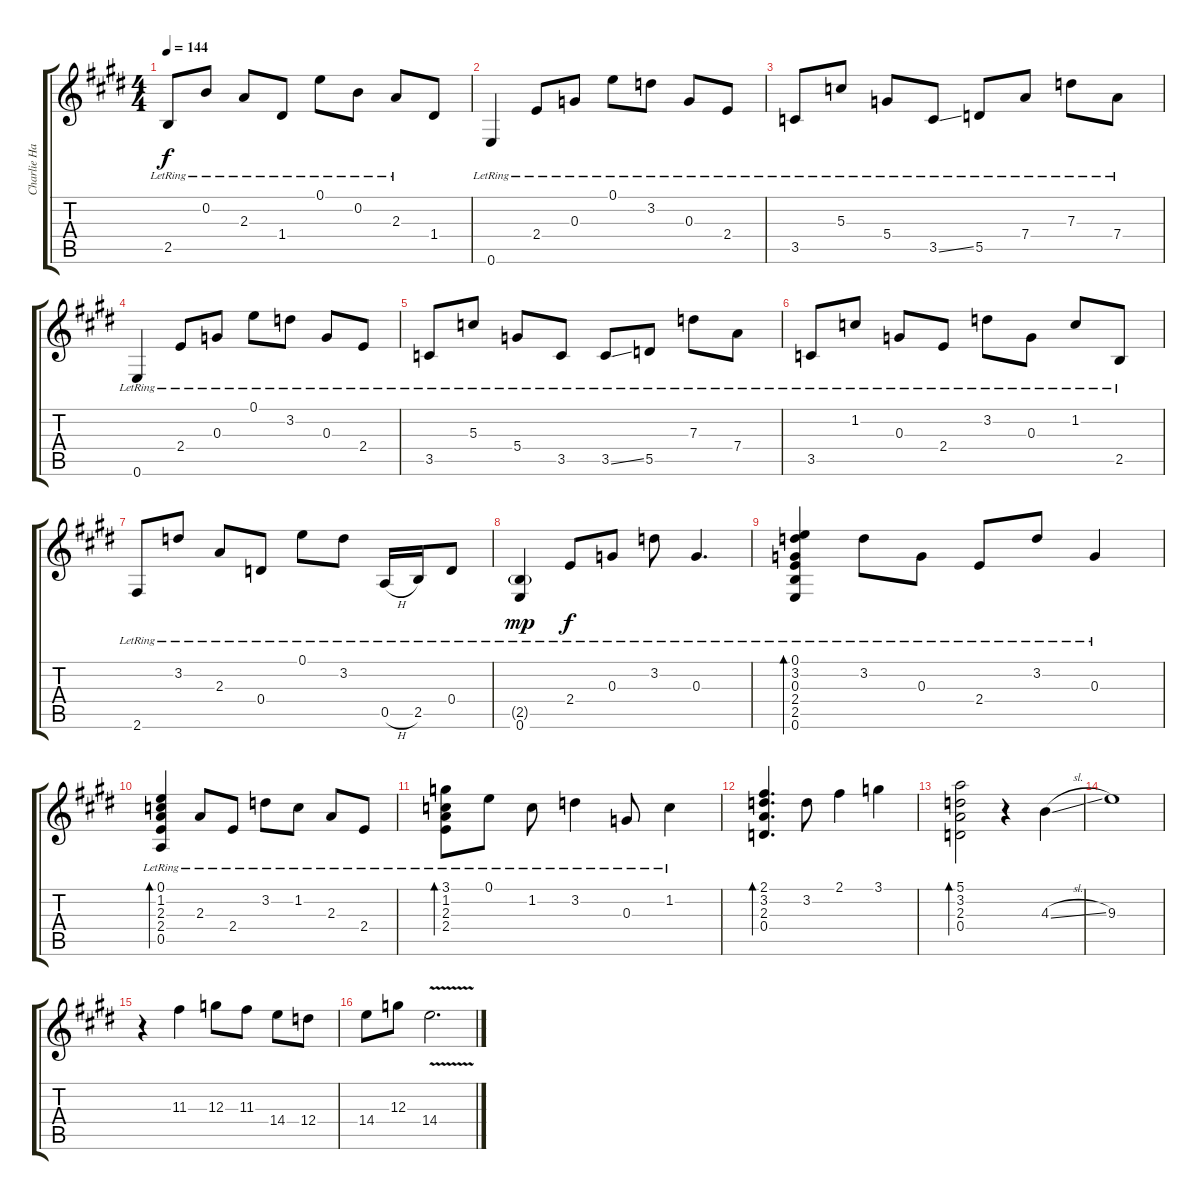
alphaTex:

\track ("Charlie Hargrett Guitar" "Charlie Ha") {instrument overdrivenguitar}
\staff {score tabs}
\tuning (E4 B3 G3 D3 A2 E2) {hide}
\ts (4 4)
\tempo 144
\clef g2
\ks c#minor
2.5{lr}.8{dy f} 0.2{lr}.8 2.3{lr}.8 1.4{lr}.8 0.1{lr}.8 0.2{lr}.8 2.3{lr}.8 1.4.8 |
0.6{lr}.4 2.4{lr}.8 0.3{lr}.8 0.1{lr}.8 3.2{lr}.8 0.3{lr}.8 2.4{lr}.8 |
3.5{lr}.8 5.3{lr}.8 5.4{lr}.8 3.5{ss lr}.8 5.5{lr}.8 7.4{lr}.8 7.3{lr}.8 7.4{lr}.8 |
0.6{lr}.4 2.4{lr}.8 0.3{lr}.8 0.1{lr}.8 3.2{lr}.8 0.3{lr}.8 2.4{lr}.8 |
3.5{lr}.8 5.3{lr}.8 5.4{lr}.8 3.5{lr}.8 3.5{ss lr}.8 5.5{lr}.8 7.3{lr}.8 7.4{lr}.8 |
3.5{lr}.8 1.2{lr}.8 0.3{lr}.8 2.4{lr}.8 3.2{lr}.8 0.3{lr}.8 1.2{lr}.8 2.5{lr}.8 |
2.6{lr}.8 3.2{lr}.8 2.3{lr}.8 0.4{lr}.8 0.1{lr}.8 3.2{lr}.8 0.5{h lr}.16 2.5{lr}.16 0.4{lr}.8 |
(2.5{g} 0.6{lr}).4{dy mp} 2.4{lr}.8{dy f} 0.3{lr}.8 3.2{lr}.8 0.3{lr}.4{d} |
(0.1{lr} 3.2{lr} 0.3{lr} 2.4{lr} 2.5{lr} 0.6{lr}).4{bd 480} 3.2{lr}.8 0.3{lr}.8 2.4{lr}.8 3.2{lr}.8 0.3{lr}.4 |
(0.1{lr} 1.2{lr} 2.3{lr} 2.4{lr} 0.5{lr}).4{bd 240} 2.3{lr}.8 2.4{lr}.8 3.2{lr}.8 1.2{lr}.8 2.3{lr}.8 2.4{lr}.8 |
(3.1{lr} 1.2{lr} 2.3{lr} 2.4{lr}).8{bd 240} 0.1{lr}.8 1.2{lr}.8 3.2{lr}.4 0.3{lr}.8 1.2{lr}.4 |
(2.1 3.2 2.3 0.4).4{d bd 240} 3.2.8 2.1.4 3.1.4 |
(5.1 3.2 2.3 0.4).2{bd 240} r.4 4.3{sl}.4{volume 14 balance 8 instrument overdrivenguitar} |
9.3.1 |
r.4 11.3.4 12.3.8 11.3.8 14.4.8 12.4.8 |
14.4.8 12.3.8 14.4{v}.2{d}
